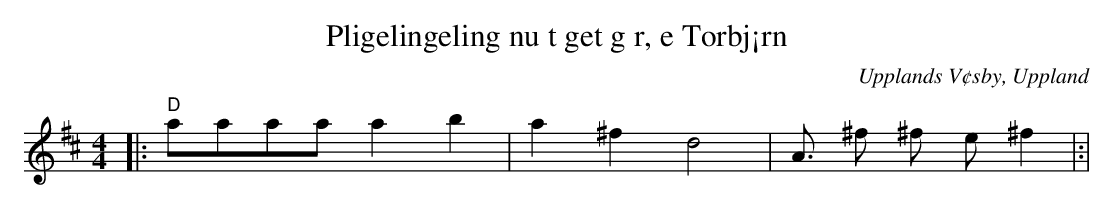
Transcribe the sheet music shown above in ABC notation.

X:1
T:Pligelingeling nu t get g r, e Torbj¡rn
O:Upplands V¢sby, Uppland
M:4/4
L:1/8
K:D
|: "D"aaaa a2 b2 |a2^f2 d4 | A3/2 ^f ^f e ^f2 |:|
